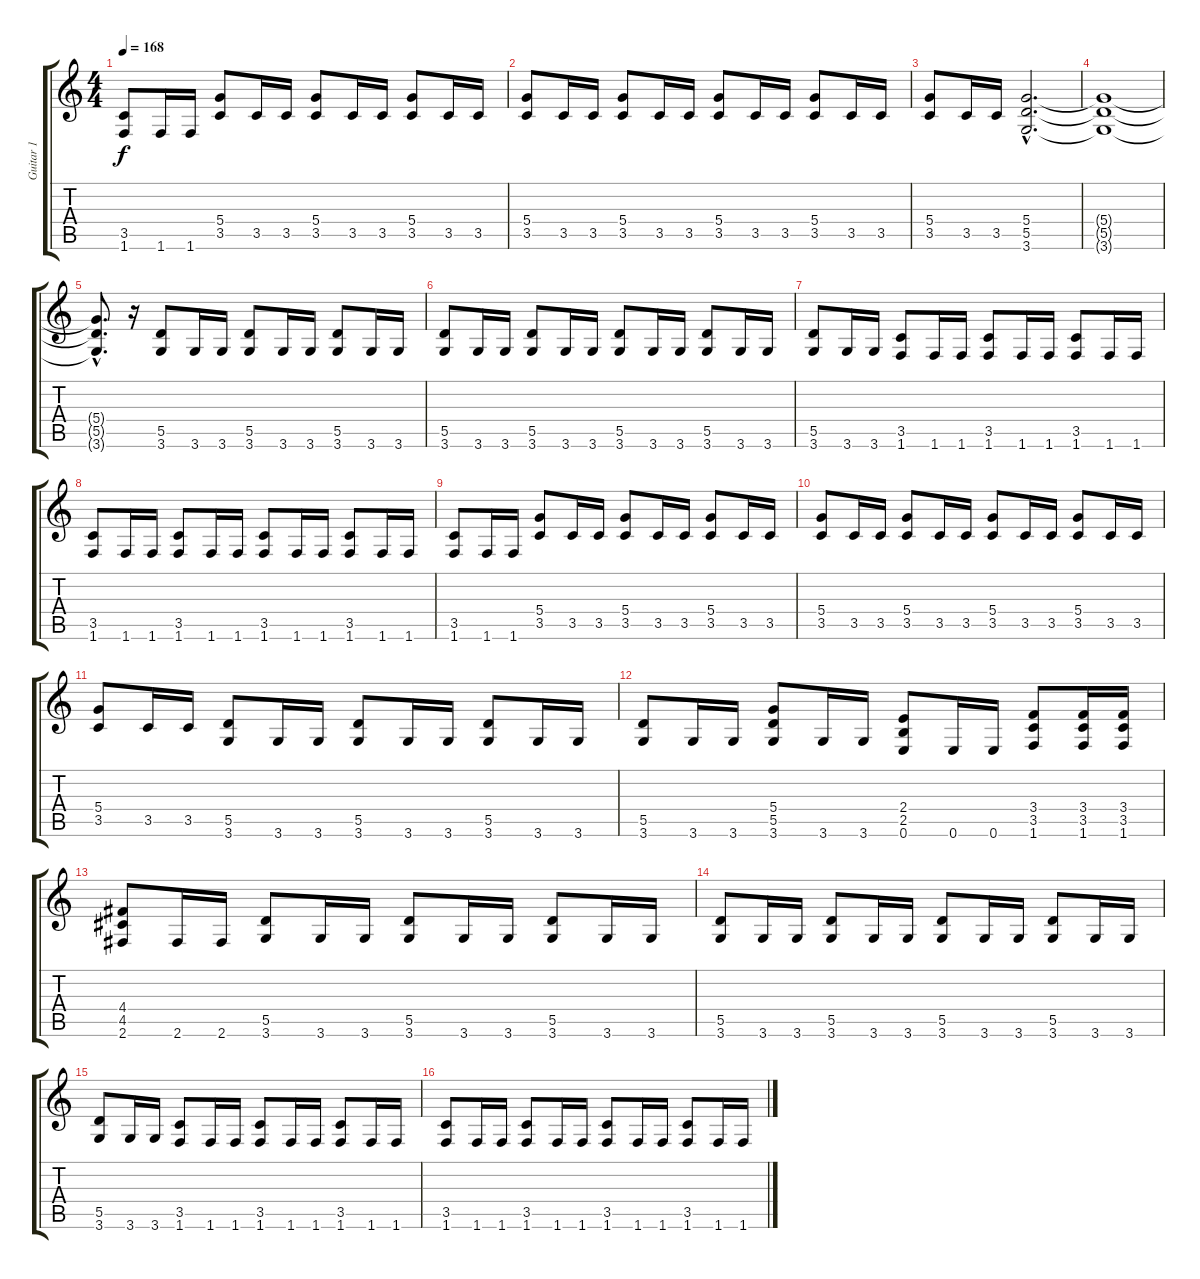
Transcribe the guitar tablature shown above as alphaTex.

\track ("Guitar 1" "Guitar 1") {instrument distortionguitar}
\staff {score tabs}
\tuning (E4 B3 G3 D3 A2 E2) {hide}
\ts (4 4)
\tempo 168
\clef g2
\ks c
(3.5 1.6).8{dy f} 1.6.16 1.6.16 (5.4 3.5).8 3.5.16 3.5.16 (5.4 3.5).8 3.5.16 3.5.16 (5.4 3.5).8 3.5.16 3.5.16 |
(5.4 3.5).8 3.5.16 3.5.16 (5.4 3.5).8 3.5.16 3.5.16 (5.4 3.5).8 3.5.16 3.5.16 (5.4 3.5).8 3.5.16 3.5.16 |
(5.4 3.5).8 3.5.16 3.5.16 (5.4{hac} 5.5{hac} 3.6{hac}).2{d} |
(5.4{t} 5.5{t} 3.6{t}).1 |
(5.4{hac t} 5.5{hac t} 3.6{hac t}).8{d} r.16 (5.5 3.6).8 3.6.16 3.6.16 (5.5 3.6).8 3.6.16 3.6.16 (5.5 3.6).8 3.6.16 3.6.16 |
(5.5 3.6).8 3.6.16 3.6.16 (5.5 3.6).8 3.6.16 3.6.16 (5.5 3.6).8 3.6.16 3.6.16 (5.5 3.6).8 3.6.16 3.6.16 |
(5.5 3.6).8 3.6.16 3.6.16 (3.5 1.6).8 1.6.16 1.6.16 (3.5 1.6).8 1.6.16 1.6.16 (3.5 1.6).8 1.6.16 1.6.16 |
(3.5 1.6).8 1.6.16 1.6.16 (3.5 1.6).8 1.6.16 1.6.16 (3.5 1.6).8 1.6.16 1.6.16 (3.5 1.6).8 1.6.16 1.6.16 |
(3.5 1.6).8 1.6.16 1.6.16 (5.4 3.5).8 3.5.16 3.5.16 (5.4 3.5).8 3.5.16 3.5.16 (5.4 3.5).8 3.5.16 3.5.16 |
(5.4 3.5).8 3.5.16 3.5.16 (5.4 3.5).8 3.5.16 3.5.16 (5.4 3.5).8 3.5.16 3.5.16 (5.4 3.5).8 3.5.16 3.5.16 |
(5.4 3.5).8 3.5.16 3.5.16 (5.5 3.6).8 3.6.16 3.6.16 (5.5 3.6).8 3.6.16 3.6.16 (5.5 3.6).8 3.6.16 3.6.16 |
(5.5 3.6).8 3.6.16 3.6.16 (5.4 5.5 3.6).8 3.6.16 3.6.16 (2.4 2.5 0.6).8 0.6.16 0.6.16 (3.4 3.5 1.6).8 (3.4 3.5 1.6).16 (3.4 3.5 1.6).16 |
(4.4 4.5 2.6).8 2.6.16 2.6.16 (5.5 3.6).8 3.6.16 3.6.16 (5.5 3.6).8 3.6.16 3.6.16 (5.5 3.6).8 3.6.16 3.6.16 |
(5.5 3.6).8 3.6.16 3.6.16 (5.5 3.6).8 3.6.16 3.6.16 (5.5 3.6).8 3.6.16 3.6.16 (5.5 3.6).8 3.6.16 3.6.16 |
(5.5 3.6).8 3.6.16 3.6.16 (3.5 1.6).8 1.6.16 1.6.16 (3.5 1.6).8 1.6.16 1.6.16 (3.5 1.6).8 1.6.16 1.6.16 |
(3.5 1.6).8 1.6.16 1.6.16 (3.5 1.6).8 1.6.16 1.6.16 (3.5 1.6).8 1.6.16 1.6.16 (3.5 1.6).8 1.6.16 1.6.16
